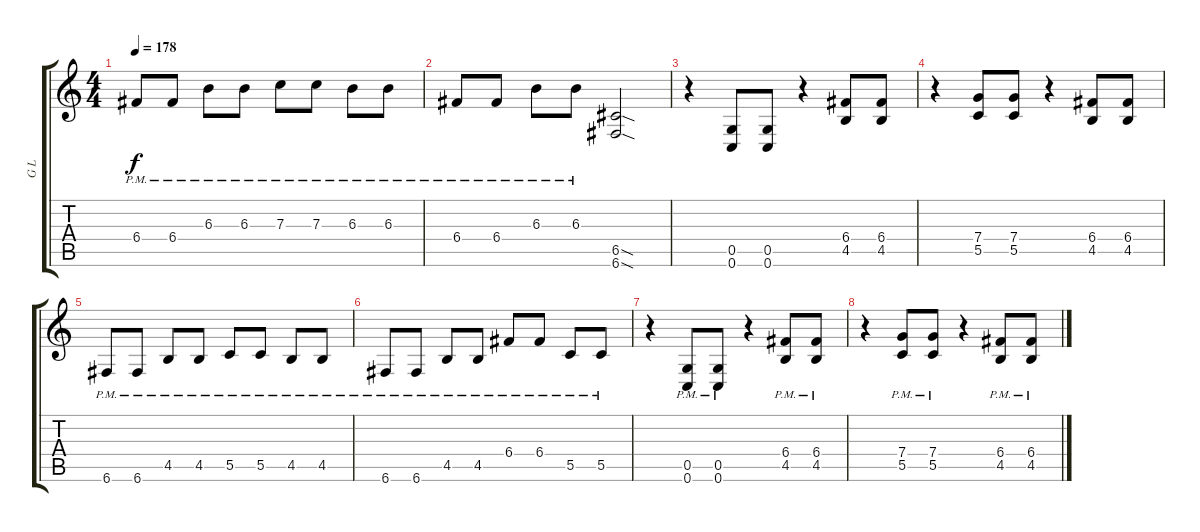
\track ("G L" "G L") {instrument distortionguitar}
\staff {score tabs}
\tuning (D4 A3 F3 C3 G2 C2) {hide}
\ts (4 4)
\tempo 178
\clef g2
\ks c
6.4{pm}.8{dy f} 6.4{pm}.8 6.3{pm}.8 6.3{pm}.8 7.3{pm}.8 7.3{pm}.8 6.3{pm}.8 6.3{pm}.8 |
6.4{pm}.8 6.4{pm}.8 6.3{pm}.8 6.3{pm}.8 (6.5{sod} 6.6{sod}).2 |
r.4 (0.5 0.6).8 (0.5 0.6).8 r.4 (6.4 4.5).8 (6.4 4.5).8 |
r.4 (7.4 5.5).8 (7.4 5.5).8 r.4 (6.4 4.5).8 (6.4 4.5).8 |
6.6{pm}.8 6.6{pm}.8 4.5{pm}.8 4.5{pm}.8 5.5{pm}.8 5.5{pm}.8 4.5{pm}.8 4.5{pm}.8 |
6.6{pm}.8 6.6{pm}.8 4.5{pm}.8 4.5{pm}.8 6.4{pm}.8 6.4{pm}.8 5.5{pm}.8 5.5{pm}.8 |
r.4 (0.5{pm} 0.6{pm}).8 (0.5{pm} 0.6{pm}).8 r.4 (6.4{pm} 4.5{pm}).8 (6.4{pm} 4.5{pm}).8 |
r.4 (7.4{pm} 5.5{pm}).8 (7.4{pm} 5.5{pm}).8 r.4 (6.4{pm} 4.5{pm}).8 (6.4{pm} 4.5{pm}).8
